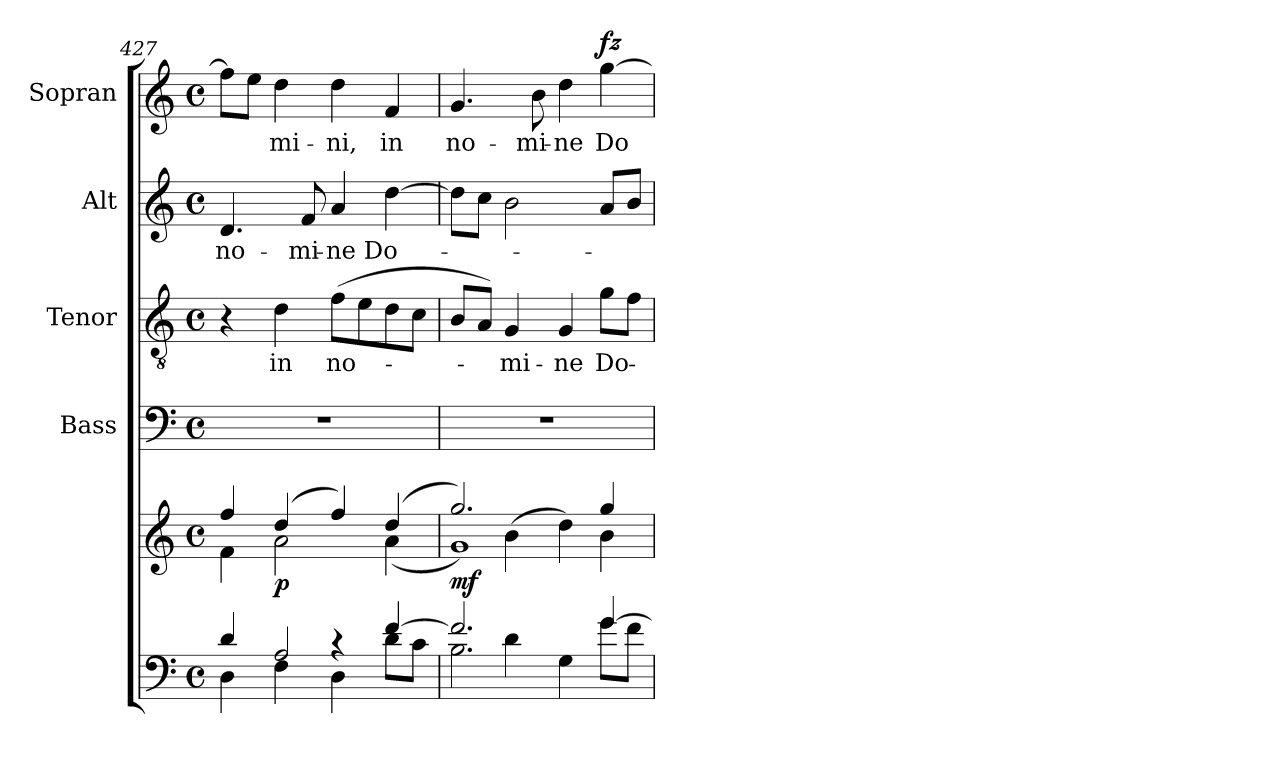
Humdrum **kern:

**kern	**kern	**dynam	**kern	**kern	**text	**kern	**text	**kern	**text	**dynam
*part5	*part5	*part5	*part4	*part3	*part3	*part2	*part2	*part1	*part1	*part1
*staff6	*staff5	*staff5/6	*staff4	*staff3	*staff3	*staff2	*staff2	*staff1	*staff1	*staff1
*	*	*	*I"Bass	*I"Tenor	*	*I"Alt	*	*I"Sopran	*	*
*	*	*	*I'B.	*I'T.	*	*I'A.	*	*I'S.	*	*
*clefF4	*clefG2	*	*clefF4	*clefGv2	*	*clefG2	*	*clefG2	*	*
*k[]	*k[]	*	*k[]	*k[]	*	*k[]	*	*k[]	*	*
*C:	*C:	*	*C:	*C:	*	*C:	*	*C:	*	*
*M4/4	*M4/4	*	*M4/4	*M4/4	*	*M4/4	*	*M4/4	*	*
*met(c)	*met(c)	*	*met(c)	*met(c)	*	*met(c)	*	*met(c)	*	*
=427	=427	=427	=427	=427	=427	=427	=427	=427	=427	=427
*^	*^	*	*	*	*	*	*	*	*	*
*	*^	*	*	*	*	*	*	*	*	*	*	*
!	!	!	!	!	!	!	!	!	!	!LO:LY:b	!	!	!
4d/	4D\	4ryy	4ff/	4f\	.	1r	4r	.	4.d/	no-	8ff\L]	.	.
.	.	.	.	.	.	.	.	.	.	.	8ee\J	.	.
!	!	!	!	!	!LO:DY:b	!	!	!LO:LY:b	!	!	!	!LO:LY:b	!
4ryy	4F\	2A/	(4dd/	2a\	p	.	4d\	in	.	.	4dd\	-mi-	.
!	!	!	!	!	!	!	!	!	!	!LO:LY:b	!	!	!
.	.	.	.	.	.	.	.	.	8f/	-mi-	.	.	.
!	!	!	!	!	!	!	!	!LO:LY:b	!	!LO:LY:b	!	!LO:LY:b	!
4rc	4D\	.	4ff/)	.	.	.	(>8f\L	no-	4a/	-ne	4dd\	-ni,	.
.	.	.	.	.	.	.	8e\	.	.	.	.	.	.
!	!	!	!	!	!	!	!	!	!	!LO:LY:b	!	!LO:LY:b	!
[>4f/	8d\L	4ryy	(4dd/	(<4a\	.	.	8d\	.	[4dd\	Do-	4f/	in	.
.	8c\J	.	.	.	.	.	8c\J	.	.	.	.	.	.
!!LO:LB:g=z
=428	=428	=428	=428	=428	=428	=428	=428	=428	=428	=428	=428	=428	=428
*	*	*	*	*^	*	*	*	*	*	*	*	*	*
!	!	!	!	!	!	!LO:DY:b	!	!	!	!	!	!	!LO:LY:b	!
2.f/]	2.B\	4ryy	2.gg/)	1g)	4ryy	mf	1r	8B/L	.	8dd\L]	.	4.g/	no-	.
.	.	.	.	.	.	.	.	8A/J)	.	8cc\J	.	.	.	.
!	!	!	!	!	!	!	!	!	!LO:LY:b	!	!	!	!	!
.	.	4d\	.	.	(>4b\	.	.	4G/	-mi-	2b\	.	.	.	.
!	!	!	!	!	!	!	!	!	!	!	!	!	!LO:LY:b	!
.	.	.	.	.	.	.	.	.	.	.	.	8b\	-mi-	.
!	!	!	!	!	!	!	!	!	!LO:LY:b	!	!	!	!LO:LY:b	!
.	.	4G\	.	.	4dd\)	.	.	4G/	-ne	.	.	4dd\	-ne	.
!	!	!	!	!	!	!	!	!	!LO:LY:b	!	!	!	!LO:LY:b	!LO:DY:a
[>4g/	8g\L	4ryy	4gg/	.	4b\	.	.	8g\L	Do-	8a/L	.	[4gg\	Do-	fz
.	8f\J	.	.	.	.	.	.	8f\J	.	8b/J	.	.	.	.
*v	*v	*v	*	*	*	*	*	*	*	*	*	*	*	*
*	*v	*v	*v	*	*	*	*	*	*	*	*	*
=	=	=	=	=	=	=	=	=	=	=
*-	*-	*-	*-	*-	*-	*-	*-	*-	*-	*-
